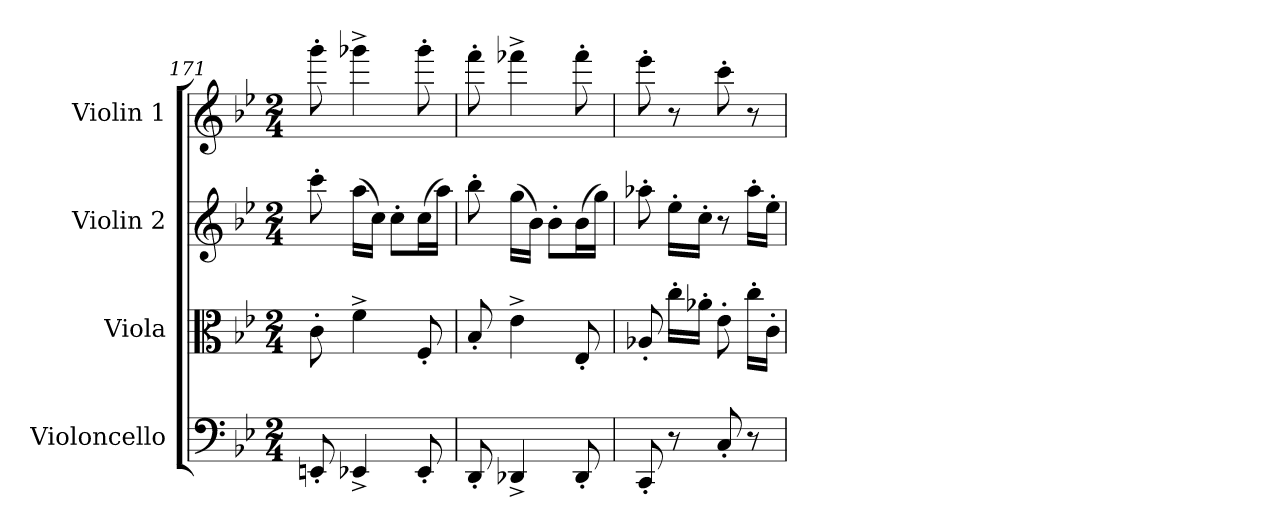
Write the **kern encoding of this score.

**kern	**kern	**kern	**kern
*part4	*part3	*part2	*part1
*staff4	*staff3	*staff2	*staff1
*I"Violoncello	*I"Viola	*I"Violin 2	*I"Violin 1
*I'Vc	*I'Vla	*I'Vln	*I'Vln
!!LO:PB:g=z
*clefF4	*clefC3	*clefG2	*clefG2
*k[b-e-]	*k[b-e-]	*k[b-e-]	*k[b-e-]
*M2/4	*M2/4	*M2/4	*M2/4
=171	=171	=171	=171
8EEn'/	8c'\	8ccc'\	8ggg'\
4EE-X^/	4f^\	(16aa\LL	4ggg-X^\
.	.	16cc\JJ)	.
.	.	8cc'\L	.
8EE-'/	8F'/	(16cc\L	8ggg-'\
.	.	16aa\JJ)	.
=172	=172	=172	=172
8DD'/	8B-'/	8bb-'\	8fff'\
4DD-X^/	4e-^\	(16gg\LL	4fff-X^\
.	.	16b-\JJ)	.
.	.	8b-'\L	.
8DD-'/	8E-'/	(16b-\L	8fff-'\
.	.	16gg\JJ)	.
!!LO:LB:g=z
=173	=173	=173	=173
8CC'/	8A-X'/	8aa-X'\	8eee-'\
8r	16cc'\LL	16ee-'\LL	8r
.	16a-X'\JJ	16cc'\JJ	.
8C'/	8e-'\	8r	8ccc'\
8r	16cc'\LL	16aa-'\LL	8r
.	16c'\JJ	16ee-'\JJ	.
=	=	=	=
*-	*-	*-	*-
